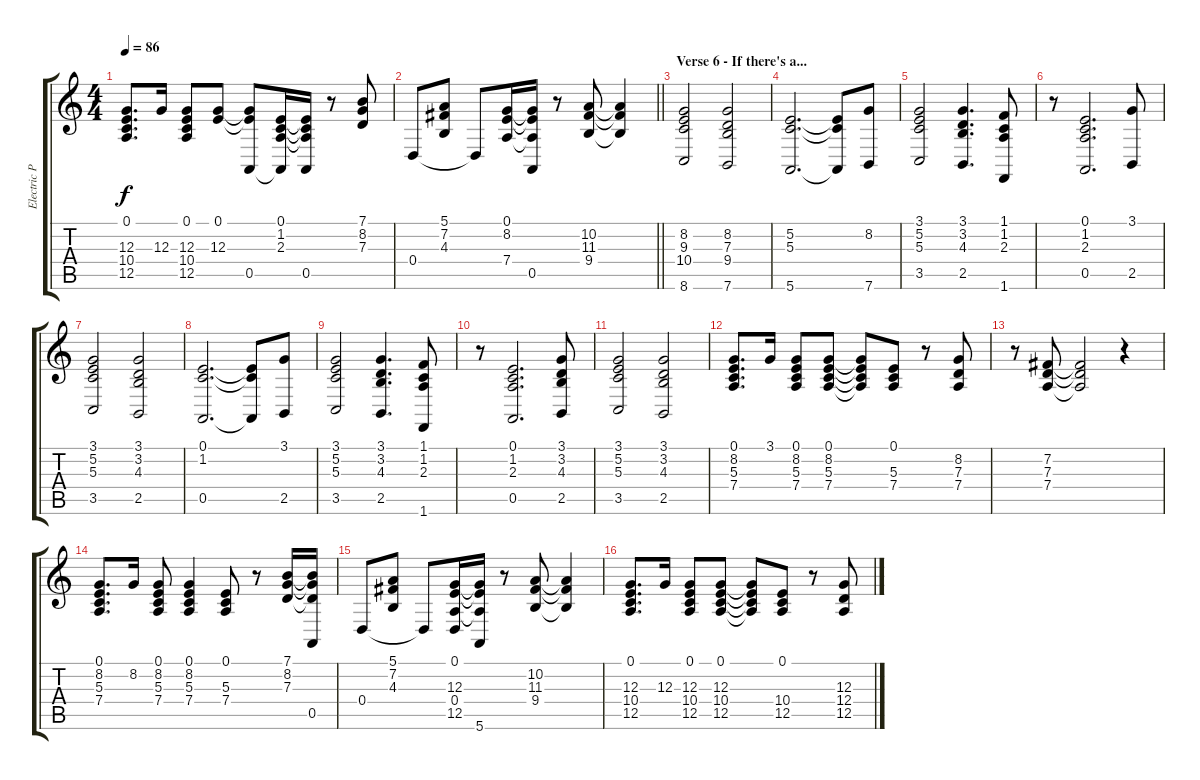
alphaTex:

\track ("Electric Piano (Jones)" "Electric P") {instrument electricpiano1}
\staff {score tabs}
\tuning (E4 B3 G3 D3 A2 E2) {hide}
\ts (4 4)
\tempo 86
\clef g2
\ks c
(0.1 12.3 10.4 12.5).8{d dy f} 12.3.16 (0.1 12.3 10.4 12.5).8 (0.1 12.3).8 (0.1{t} 12.3{t} 0.5).8 (0.1 1.2 2.3 0.5{t}).16 (0.1{t} 1.2{t} 2.3{t} 0.5).16 r.8 (7.1 8.2 7.3).8 |
\barLineRight lightlight
0.4.8 (5.1 7.2 4.3).8 0.4{t}.8 (0.1 8.2 7.4).16 (0.1{t} 8.2{t} 7.4{t} 0.5).16 r.8 (10.2 11.3 9.4).8 (10.2{t} 11.3{t} 9.4{t}).4 |
\section ("" "Verse 6 - If there's a...")
(8.2 9.3 10.4 8.6).2 (8.2 7.3 9.4 7.6).2 |
(5.2 5.3 5.6).2{d} (5.2{t} 5.3{t} 5.6{t}).8 (8.2 7.6).8 |
(3.1 5.2 5.3 3.5).2 (3.1 3.2 4.3 2.5).4{d} (1.1 1.2 2.3 1.6).8 |
r.8 (0.1 1.2 2.3 0.5).2{d} (3.1 2.5).8 |
(3.1 5.2 5.3 3.5).2 (3.1 3.2 4.3 2.5).2 |
(0.1 1.2 0.5).2{d} (0.1{t} 1.2{t} 0.5{t}).8 (3.1 2.5).8 |
(3.1 5.2 5.3 3.5).2 (3.1 3.2 4.3 2.5).4{d} (1.1 1.2 2.3 1.6).8 |
r.8 (0.1 1.2 2.3 0.5).2{d} (3.1 3.2 4.3 2.5).8 |
(3.1 5.2 5.3 3.5).2 (3.1 3.2 4.3 2.5).2 |
(0.1 8.2 5.3 7.4).8{d} 3.1.16 (0.1 8.2 5.3 7.4).8 (0.1 8.2 5.3 7.4).8 (0.1{t} 8.2{t} 5.3{t} 7.4{t}).8 (0.1 5.3 7.4).8 r.8 (8.2 7.3 7.4).8 |
r.8 (7.2 7.3 7.4).8 (7.2{t} 7.3{t} 7.4{t}).2 r.4 |
(0.1 8.2 5.3 7.4).8{d} 8.2.16 (0.1 8.2 5.3 7.4).8 (0.1 8.2 5.3 7.4).4 (0.1 5.3 7.4).8 r.8 (7.1 8.2 7.3).16 (7.1{t} 8.2{t} 7.3{t} 0.5).16 |
0.4.8 (5.1 7.2 4.3).8 0.4{t}.8 (0.1 12.3 0.4 12.5).16 (0.1{t} 12.3{t} 12.5{t} 5.6).16 r.8 (10.2 11.3 9.4).8 (10.2{t} 11.3{t} 9.4{t}).4 |
(0.1 12.3 10.4 12.5).8{d} 12.3.16 (0.1 12.3 10.4 12.5).8 (0.1 12.3 10.4 12.5).8 (0.1{t} 12.3{t} 10.4{t} 12.5{t}).8 (0.1 10.4 12.5).8 r.8 (12.3 12.4 12.5).8
